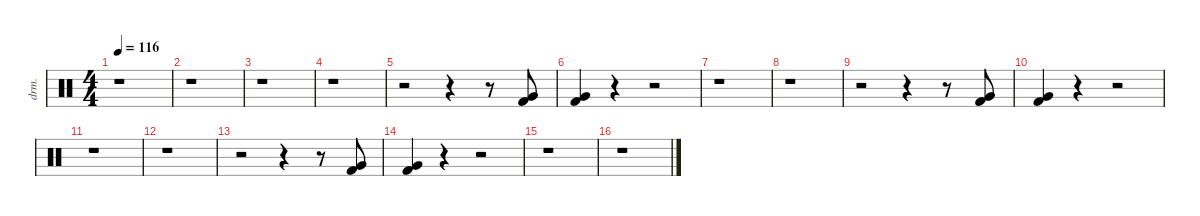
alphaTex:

\defaultSystemsLayout 4
\hideDynamics
\bracketExtendMode nobrackets
\track ("Percussion" "drm.") {instrument percussion}
\staff {score}
\articulation defaults
\ts (4 4)
\tempo 116
\clef neutral
\ks c
r.1{dy ff} |
r.1 |
r.1 |
r.1 |
r.2 r.4 r.8 ("Very Low Tom (hit)" "Kick (hit) 2").8 |
("Very Low Tom (hit)" "Kick (hit) 2").4 r.4 r.2 |
r.1 |
r.1 |
r.2 r.4 r.8 ("Very Low Tom (hit)" "Kick (hit) 2").8 |
("Very Low Tom (hit)" "Kick (hit) 2").4 r.4 r.2 |
r.1 |
r.1 |
r.2 r.4 r.8 ("Very Low Tom (hit)" "Kick (hit) 2").8 |
("Very Low Tom (hit)" "Kick (hit) 2").4 r.4 r.2 |
r.1 |
r.1
